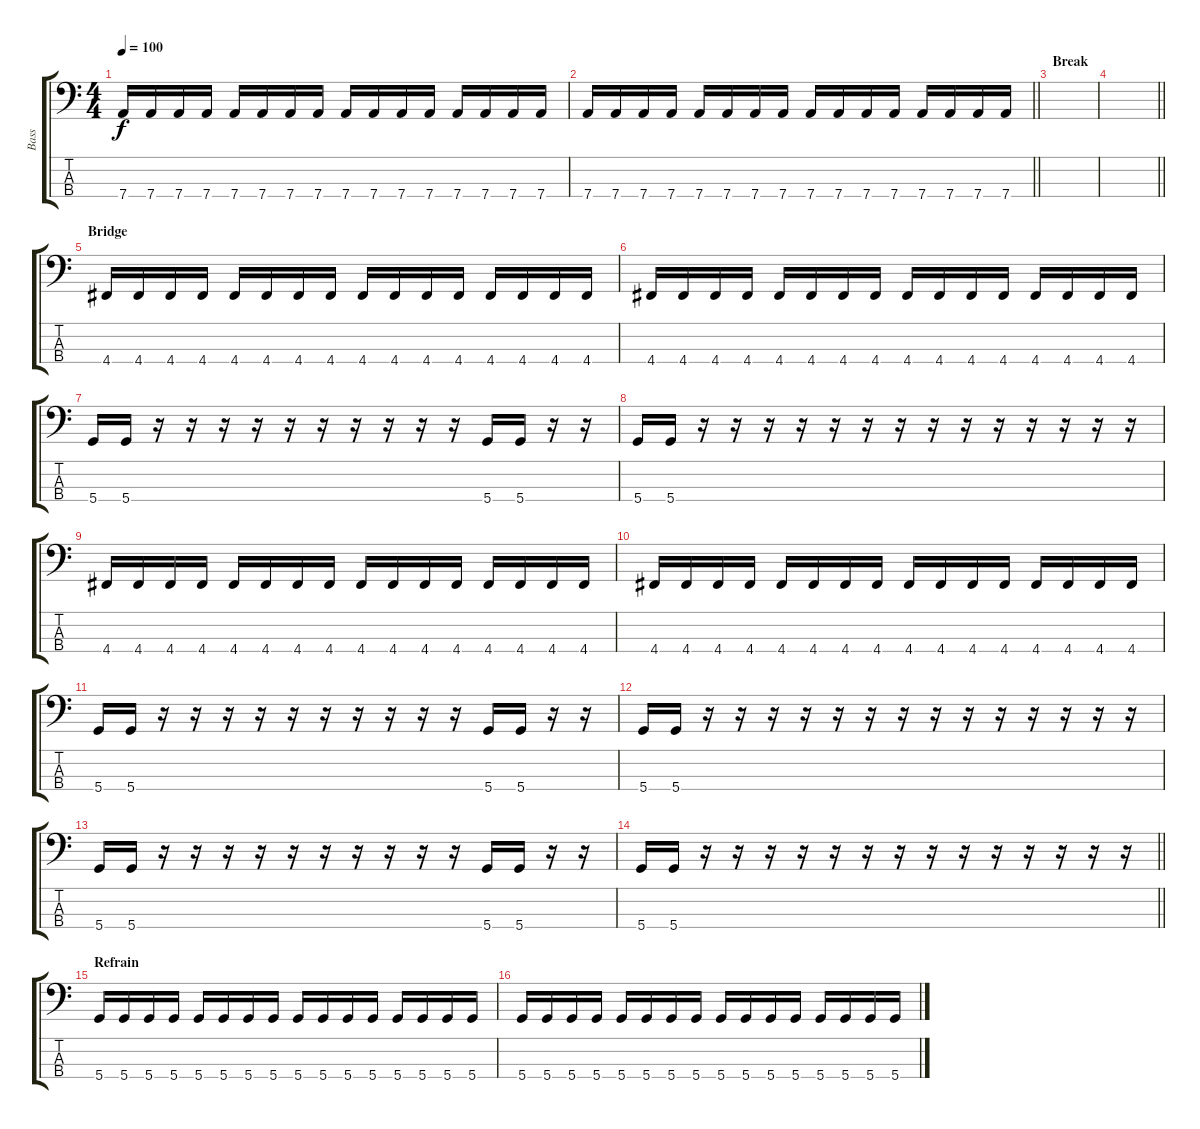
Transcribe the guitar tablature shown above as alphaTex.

\track ("Bass" "Bass") {instrument electricbassfinger}
\staff {score tabs}
\tuning (G2 D2 A1 D1) {hide}
\ts (4 4)
\tempo 100
\clef f4
\ks c
7.4.16{dy f} 7.4.16 7.4.16 7.4.16 7.4.16 7.4.16 7.4.16 7.4.16 7.4.16 7.4.16 7.4.16 7.4.16 7.4.16 7.4.16 7.4.16 7.4.16 |
\barLineRight lightlight
7.4.16 7.4.16 7.4.16 7.4.16 7.4.16 7.4.16 7.4.16 7.4.16 7.4.16 7.4.16 7.4.16 7.4.16 7.4.16 7.4.16 7.4.16 7.4.16 |
\section ("" "Break")
|
\barLineRight lightlight
|
\section ("" "Bridge")
4.4.16 4.4.16 4.4.16 4.4.16 4.4.16 4.4.16 4.4.16 4.4.16 4.4.16 4.4.16 4.4.16 4.4.16 4.4.16 4.4.16 4.4.16 4.4.16 |
4.4.16 4.4.16 4.4.16 4.4.16 4.4.16 4.4.16 4.4.16 4.4.16 4.4.16 4.4.16 4.4.16 4.4.16 4.4.16 4.4.16 4.4.16 4.4.16 |
5.4.16 5.4.16 r.16 r.16 r.16 r.16 r.16 r.16 r.16 r.16 r.16 r.16 5.4.16 5.4.16 r.16 r.16 |
5.4.16 5.4.16 r.16 r.16 r.16 r.16 r.16 r.16 r.16 r.16 r.16 r.16 r.16 r.16 r.16 r.16 |
4.4.16 4.4.16 4.4.16 4.4.16 4.4.16 4.4.16 4.4.16 4.4.16 4.4.16 4.4.16 4.4.16 4.4.16 4.4.16 4.4.16 4.4.16 4.4.16 |
4.4.16 4.4.16 4.4.16 4.4.16 4.4.16 4.4.16 4.4.16 4.4.16 4.4.16 4.4.16 4.4.16 4.4.16 4.4.16 4.4.16 4.4.16 4.4.16 |
5.4.16 5.4.16 r.16 r.16 r.16 r.16 r.16 r.16 r.16 r.16 r.16 r.16 5.4.16 5.4.16 r.16 r.16 |
5.4.16 5.4.16 r.16 r.16 r.16 r.16 r.16 r.16 r.16 r.16 r.16 r.16 r.16 r.16 r.16 r.16 |
5.4.16 5.4.16 r.16 r.16 r.16 r.16 r.16 r.16 r.16 r.16 r.16 r.16 5.4.16 5.4.16 r.16 r.16 |
\barLineRight lightlight
5.4.16 5.4.16 r.16 r.16 r.16 r.16 r.16 r.16 r.16 r.16 r.16 r.16 r.16 r.16 r.16 r.16 |
\section ("" "Refrain")
5.4.16 5.4.16 5.4.16 5.4.16 5.4.16 5.4.16 5.4.16 5.4.16 5.4.16 5.4.16 5.4.16 5.4.16 5.4.16 5.4.16 5.4.16 5.4.16 |
5.4.16 5.4.16 5.4.16 5.4.16 5.4.16 5.4.16 5.4.16 5.4.16 5.4.16 5.4.16 5.4.16 5.4.16 5.4.16 5.4.16 5.4.16 5.4.16
